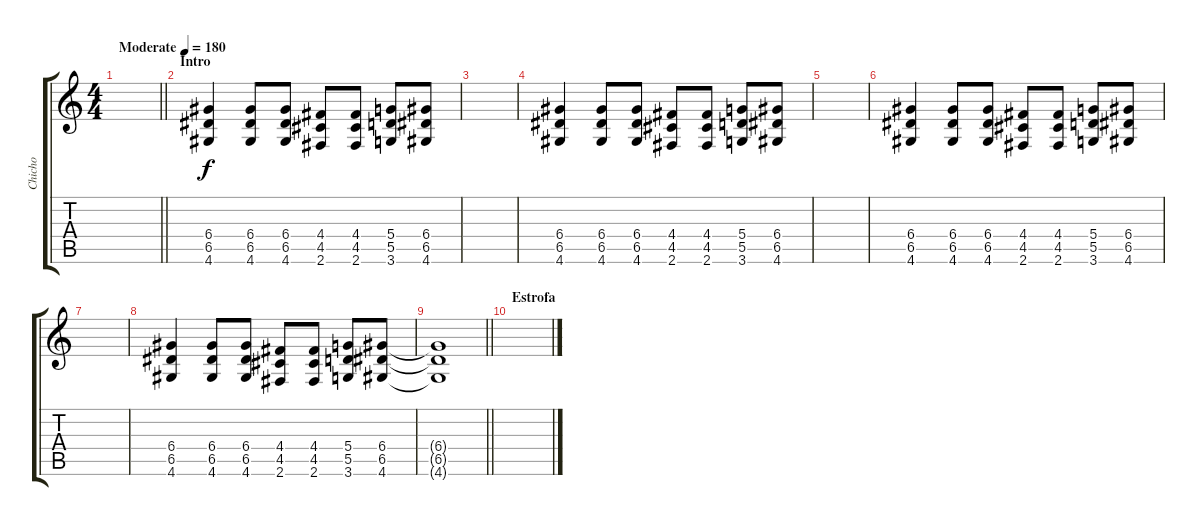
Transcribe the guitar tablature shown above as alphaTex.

\track ("Chicho" "Chicho") {instrument distortionguitar}
\staff {score tabs}
\tuning (E4 B3 G3 D3 A2 E2) {hide}
\ts (4 4)
\tempo (180 "Moderate")
\clef g2
\barLineRight lightlight
\ks c
|
\section ("" "Intro")
(6.4 6.5 4.6).4 (6.4 6.5 4.6).8 (6.4 6.5 4.6).8 (4.4 4.5 2.6).8 (4.4 4.5 2.6).8 (5.4 5.5 3.6).8 (6.4 6.5 4.6).8 |
|
(6.4 6.5 4.6).4 (6.4 6.5 4.6).8 (6.4 6.5 4.6).8 (4.4 4.5 2.6).8 (4.4 4.5 2.6).8 (5.4 5.5 3.6).8 (6.4 6.5 4.6).8 |
|
(6.4 6.5 4.6).4 (6.4 6.5 4.6).8 (6.4 6.5 4.6).8 (4.4 4.5 2.6).8 (4.4 4.5 2.6).8 (5.4 5.5 3.6).8 (6.4 6.5 4.6).8 |
|
(6.4 6.5 4.6).4 (6.4 6.5 4.6).8 (6.4 6.5 4.6).8 (4.4 4.5 2.6).8 (4.4 4.5 2.6).8 (5.4 5.5 3.6).8 (6.4 6.5 4.6).8 |
\barLineRight lightlight
(6.4{t} 6.5{t} 4.6{t}).1 |
\section ("" "Estrofa")
